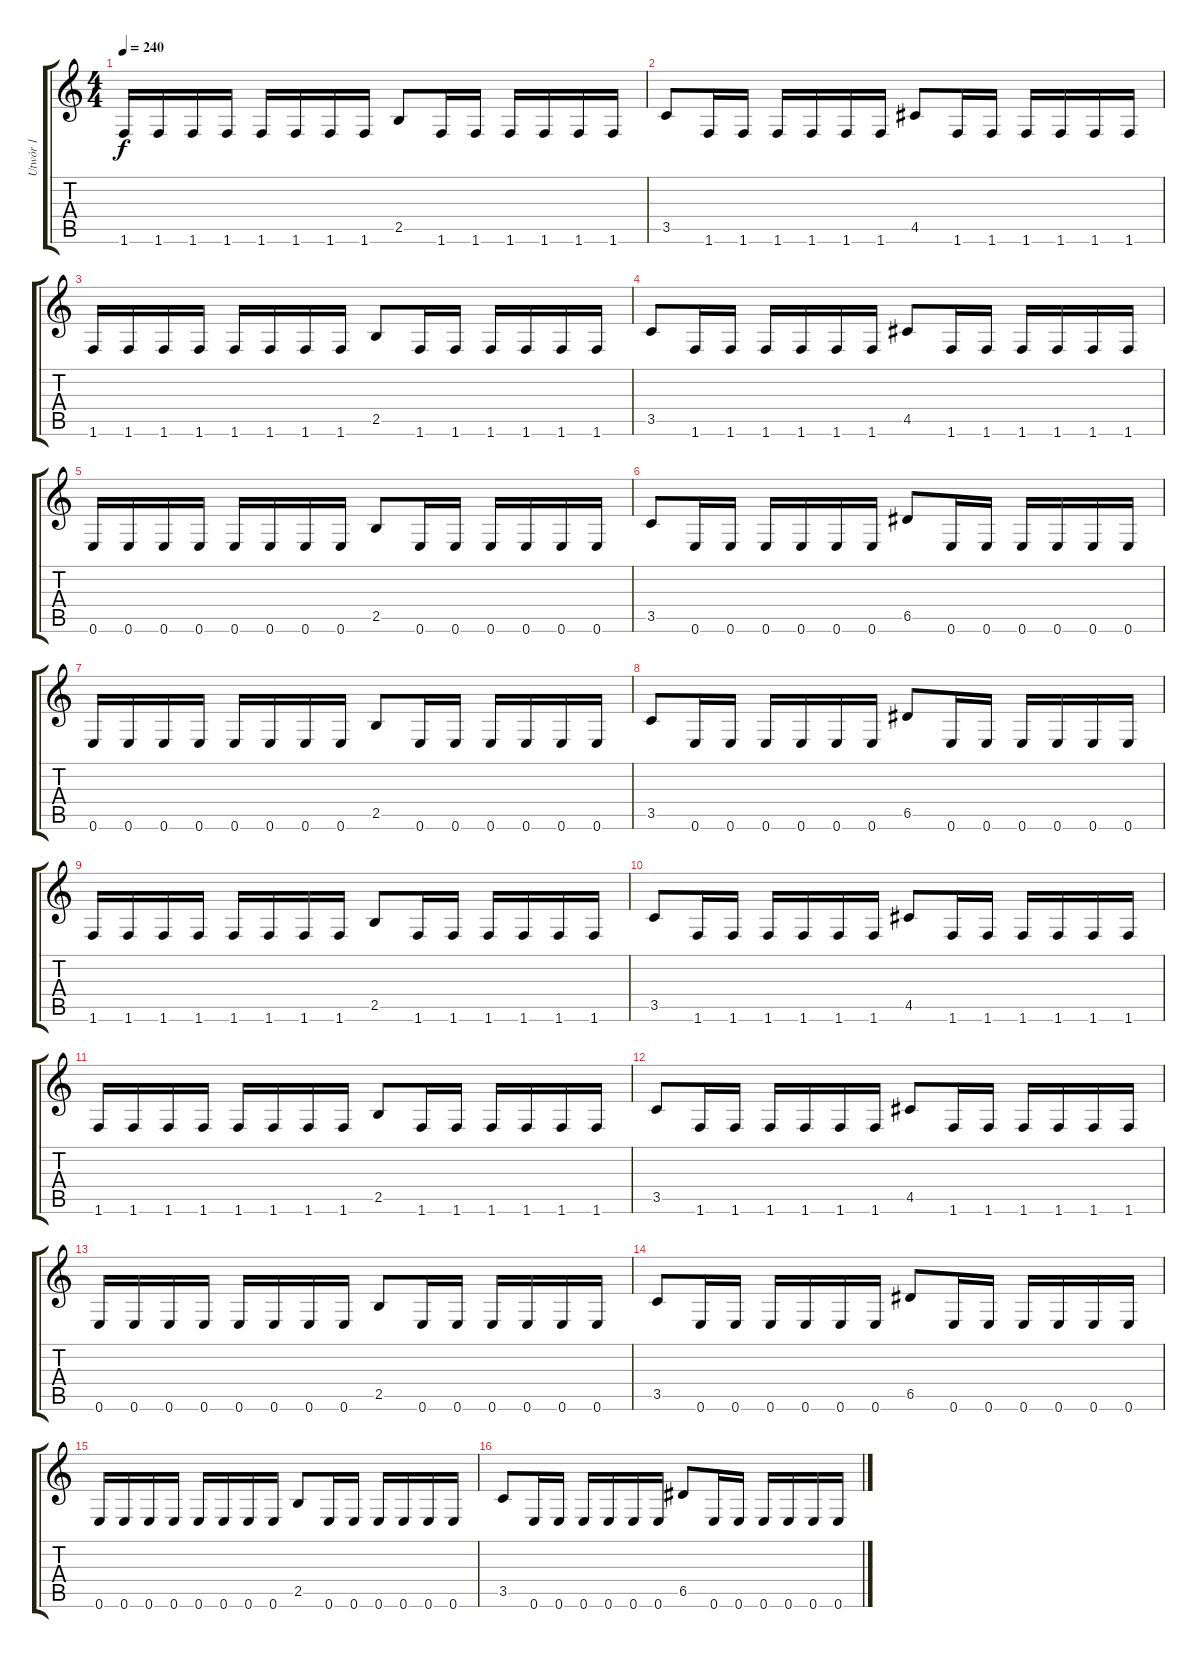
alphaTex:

\track ("Utwór 1" "Utwór 1") {instrument distortionguitar}
\staff {score tabs}
\tuning (E4 B3 G3 D3 A2 E2) {hide}
\ts (4 4)
\tempo 240
\clef g2
\ks c
1.6.16{dy f} 1.6.16 1.6.16 1.6.16 1.6.16 1.6.16 1.6.16 1.6.16 2.5.8 1.6.16 1.6.16 1.6.16 1.6.16 1.6.16 1.6.16 |
3.5.8 1.6.16 1.6.16 1.6.16 1.6.16 1.6.16 1.6.16 4.5.8 1.6.16 1.6.16 1.6.16 1.6.16 1.6.16 1.6.16 |
1.6.16 1.6.16 1.6.16 1.6.16 1.6.16 1.6.16 1.6.16 1.6.16 2.5.8 1.6.16 1.6.16 1.6.16 1.6.16 1.6.16 1.6.16 |
3.5.8 1.6.16 1.6.16 1.6.16 1.6.16 1.6.16 1.6.16 4.5.8 1.6.16 1.6.16 1.6.16 1.6.16 1.6.16 1.6.16 |
0.6.16 0.6.16 0.6.16 0.6.16 0.6.16 0.6.16 0.6.16 0.6.16 2.5.8 0.6.16 0.6.16 0.6.16 0.6.16 0.6.16 0.6.16 |
3.5.8 0.6.16 0.6.16 0.6.16 0.6.16 0.6.16 0.6.16 6.5.8 0.6.16 0.6.16 0.6.16 0.6.16 0.6.16 0.6.16 |
0.6.16 0.6.16 0.6.16 0.6.16 0.6.16 0.6.16 0.6.16 0.6.16 2.5.8 0.6.16 0.6.16 0.6.16 0.6.16 0.6.16 0.6.16 |
3.5.8 0.6.16 0.6.16 0.6.16 0.6.16 0.6.16 0.6.16 6.5.8 0.6.16 0.6.16 0.6.16 0.6.16 0.6.16 0.6.16 |
1.6.16 1.6.16 1.6.16 1.6.16 1.6.16 1.6.16 1.6.16 1.6.16 2.5.8 1.6.16 1.6.16 1.6.16 1.6.16 1.6.16 1.6.16 |
3.5.8 1.6.16 1.6.16 1.6.16 1.6.16 1.6.16 1.6.16 4.5.8 1.6.16 1.6.16 1.6.16 1.6.16 1.6.16 1.6.16 |
1.6.16 1.6.16 1.6.16 1.6.16 1.6.16 1.6.16 1.6.16 1.6.16 2.5.8 1.6.16 1.6.16 1.6.16 1.6.16 1.6.16 1.6.16 |
3.5.8 1.6.16 1.6.16 1.6.16 1.6.16 1.6.16 1.6.16 4.5.8 1.6.16 1.6.16 1.6.16 1.6.16 1.6.16 1.6.16 |
0.6.16 0.6.16 0.6.16 0.6.16 0.6.16 0.6.16 0.6.16 0.6.16 2.5.8 0.6.16 0.6.16 0.6.16 0.6.16 0.6.16 0.6.16 |
3.5.8 0.6.16 0.6.16 0.6.16 0.6.16 0.6.16 0.6.16 6.5.8 0.6.16 0.6.16 0.6.16 0.6.16 0.6.16 0.6.16 |
0.6.16 0.6.16 0.6.16 0.6.16 0.6.16 0.6.16 0.6.16 0.6.16 2.5.8 0.6.16 0.6.16 0.6.16 0.6.16 0.6.16 0.6.16 |
3.5.8 0.6.16 0.6.16 0.6.16 0.6.16 0.6.16 0.6.16 6.5.8 0.6.16 0.6.16 0.6.16 0.6.16 0.6.16 0.6.16
